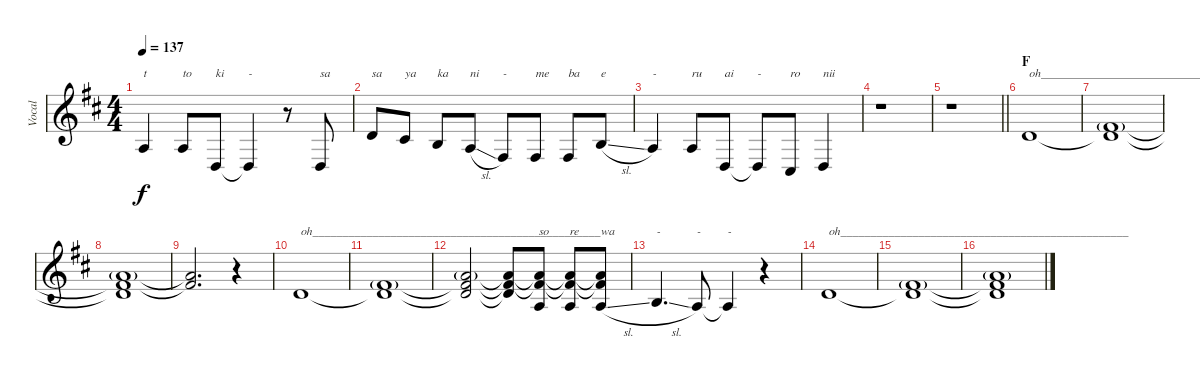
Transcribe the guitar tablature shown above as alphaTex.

\track ("Vocal" "Vocal") {instrument clarinet}
\staff {score}
\tuning (E4 B3 G3 D3 A2 E2) {hide}
\ts (4 4)
\tempo 137
\clef g2
\ks d
2.3.4{txt "t" dy f} 2.3.8{txt "to"} 0.4.8{txt "ki"} 0.4{t}.4{txt "-"} r.8 0.4.8{txt "sa"} |
3.2.8{txt "sa"} 2.2.8{txt "ya"} 0.2.8{txt "ka"} 7.4{sl}.8{txt "ni"} 4.4.8{txt "-"} 4.4.8{txt "me"} 4.4.8{txt "ba"} 4.3{sl}.8{txt "e"} |
2.3.4{txt "-"} 2.3.8{txt "ru"} 0.4.8{txt "ai"} 0.4{t}.8{txt "-"} 4.5.8{txt "ro"} 0.4.4{txt "nii"} |
r.1 |
\barLineRight lightlight
r.1 |
\section ("" "F")
7.3.1{txt "oh________________________________________________"} |
(7.2{g} 7.3{t}).1 |
(5.1{g} 7.2{t} 7.3{t}).1 |
(5.1{t} 7.2{t}).2{d} r.4 |
7.3.1{txt "oh________________________________________________"} |
(7.2{g} 7.3{t}).1 |
(5.1{g} 7.2{t} 7.3{t}).2 (5.1{t} 7.2{t} 7.3{t}).8 (5.1{t} 7.2{t} 2.3).8{txt "so"} (5.1{t} 7.2{t} 2.3).8{txt "re"} (5.1{t} 7.2{t} 2.3{sl}).8{txt "wa"} |
4.3{sl}.4{d txt "-"} 2.3.8{txt "-"} 2.3{t}.4{txt "-"} r.4 |
7.3.1{txt "oh________________________________________________"} |
(7.2{g} 7.3{t}).1 |
(5.1{g} 7.2{t} 7.3{t}).1
